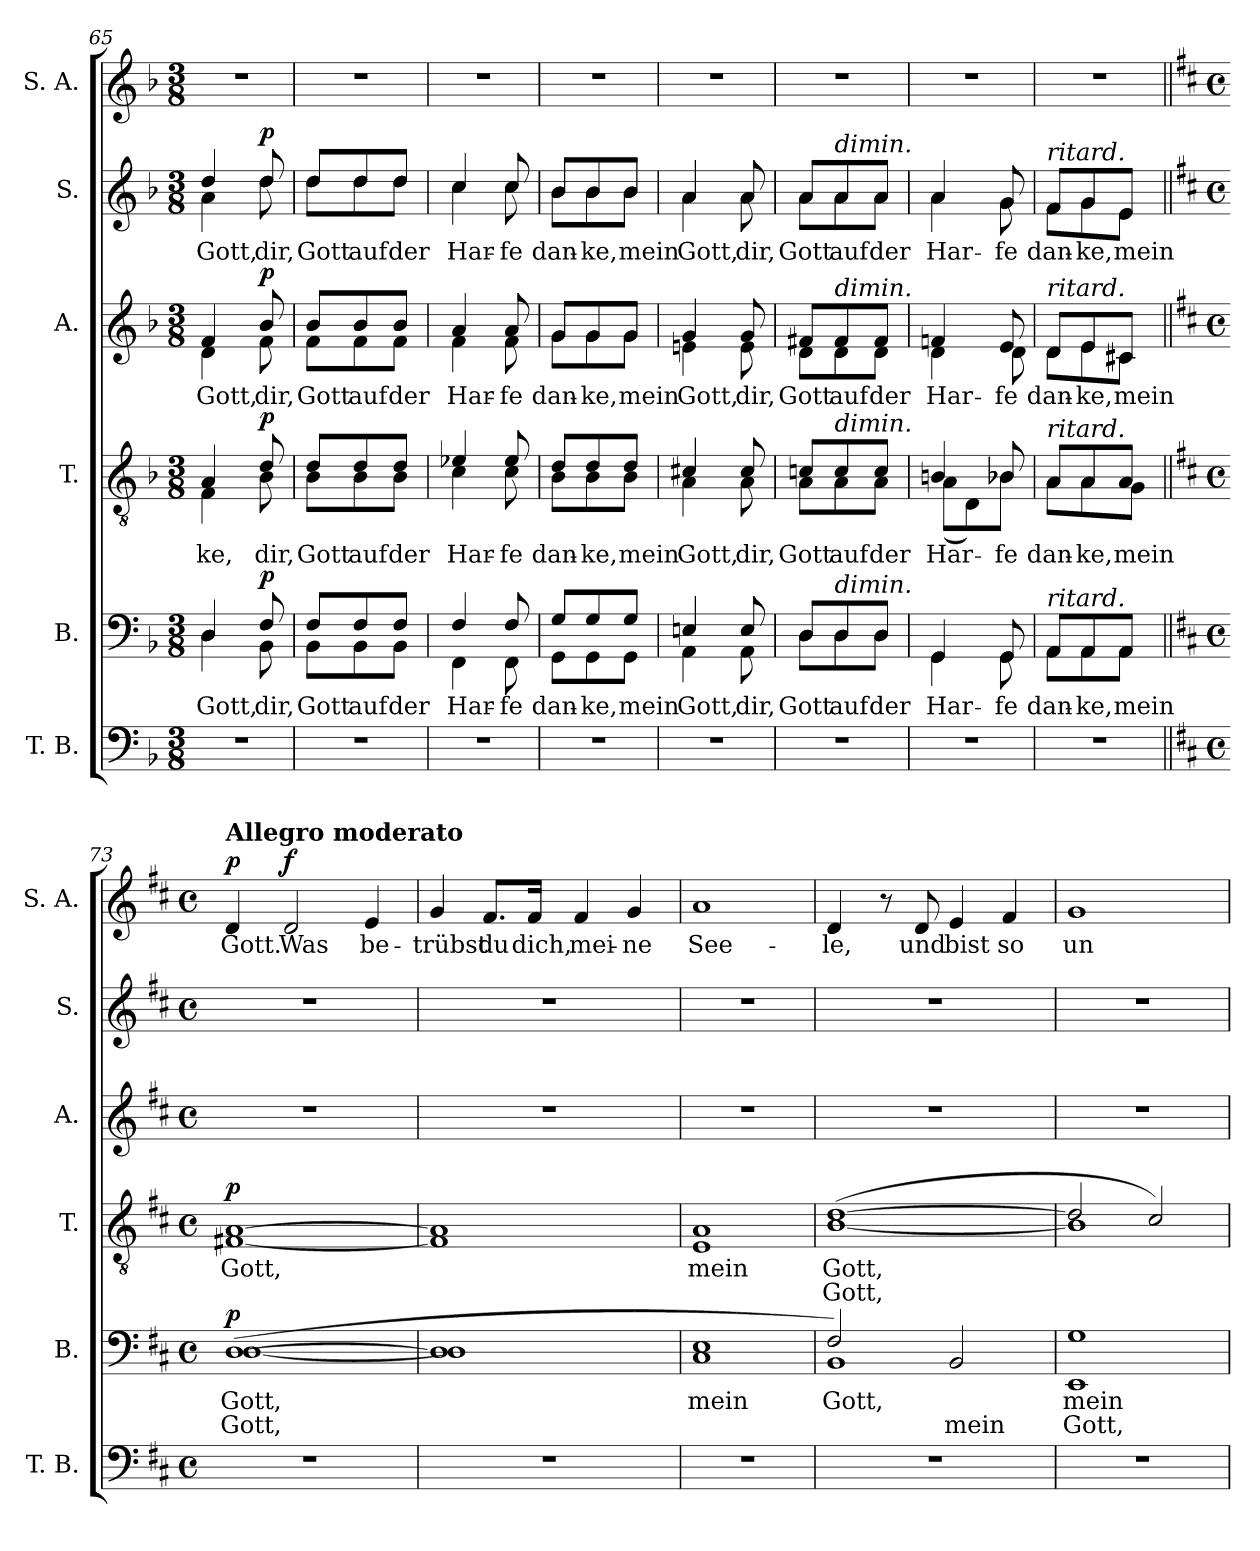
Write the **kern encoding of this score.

**kern	**kern	**text	**text	**dynam	**kern	**text	**text	**dynam	**kern	**text	**dynam	**kern	**text	**dynam	**kern	**text	**dynam
*part6	*part5	*part5	*part5	*part5	*part4	*part4	*part4	*part4	*part3	*part3	*part3	*part2	*part2	*part2	*part1	*part1	*part1
*staff6	*staff5	*staff5	*staff5	*staff5	*staff4	*staff4	*staff4	*staff4	*staff3	*staff3	*staff3	*staff2	*staff2	*staff2	*staff1	*staff1	*staff1
*I"T. B.	*I"B.	*	*	*	*I"T.	*	*	*	*I"A.	*	*	*I"S.	*	*	*I"S. A.	*	*
*I'T. B.	*I'B.	*	*	*	*I'T.	*	*	*	*I'A.	*	*	*I'S.	*	*	*I'S. A.	*	*
!!LO:PB:g=z
*clefF4	*clefF4	*	*	*	*clefGv2	*	*	*	*clefG2	*	*	*clefG2	*	*	*clefG2	*	*
*k[b-]	*k[b-]	*	*	*	*k[b-]	*	*	*	*k[b-]	*	*	*k[b-]	*	*	*k[b-]	*	*
*d:	*d:	*	*	*	*d:	*	*	*	*d:	*	*	*d:	*	*	*d:	*	*
*M3/8	*M3/8	*	*	*	*M3/8	*	*	*	*M3/8	*	*	*M3/8	*	*	*M3/8	*	*
=65	=65	=65	=65	=65	=65	=65	=65	=65	=65	=65	=65	=65	=65	=65	=65	=65	=65
!	!	!LO:LY:b	!	!	!	!LO:LY:b	!	!	!	!LO:LY:b	!	!	!LO:LY:b	!	!	!	!
*	*^	*	*	*	*^	*	*	*	*^	*	*	*^	*	*	*	*	*
4.r	4D/	4D\	Gott,	.	.	4A/	4F\	-ke,	.	.	4f/	4d\	Gott,	.	4dd/	4a\	Gott,	.	4.r	.	.
!	!	!	!LO:LY:b	!	!LO:DY:a	!	!	!LO:LY:b	!	!LO:DY:a	!	!	!LO:LY:b	!LO:DY:a	!	!	!LO:LY:b	!LO:DY:a	!	!	!
.	8F/	8BB-\	dir,	.	p	8d/	8B-\	dir,	.	p	8b-/	8f\	dir,	p	8dd/	8dd\	dir,	p	.	.	.
=66	=66	=66	=66	=66	=66	=66	=66	=66	=66	=66	=66	=66	=66	=66	=66	=66	=66	=66	=66	=66	=66
!	!	!	!LO:LY:b	!	!	!	!	!LO:LY:b	!	!	!	!	!LO:LY:b	!	!	!	!LO:LY:b	!	!	!	!
4.r	8F/L	8BB-\L	Gott	.	.	8d/L	8B-\L	Gott	.	.	8b-/L	8f\L	Gott	.	8dd/L	8dd\L	Gott	.	4.r	.	.
!	!	!	!LO:LY:b	!	!	!	!	!LO:LY:b	!	!	!	!	!LO:LY:b	!	!	!	!LO:LY:b	!	!	!	!
.	8F/	8BB-\	auf	.	.	8d/	8B-\	auf	.	.	8b-/	8f\	auf	.	8dd/	8dd\	auf	.	.	.	.
!	!	!	!LO:LY:b	!	!	!	!	!LO:LY:b	!	!	!	!	!LO:LY:b	!	!	!	!LO:LY:b	!	!	!	!
.	8F/J	8BB-\J	der	.	.	8d/J	8B-\J	der	.	.	8b-/J	8f\J	der	.	8dd/J	8dd\J	der	.	.	.	.
=67	=67	=67	=67	=67	=67	=67	=67	=67	=67	=67	=67	=67	=67	=67	=67	=67	=67	=67	=67	=67	=67
!	!	!	!LO:LY:b	!	!	!	!	!LO:LY:b	!	!	!	!	!LO:LY:b	!	!	!	!LO:LY:b	!	!	!	!
4.r	4F/	4FF\	Har-	.	.	4e-X/	4c\	Har-	.	.	4a/	4f\	Har-	.	4cc/	4cc\	Har-	.	4.r	.	.
!	!	!	!LO:LY:b	!	!	!	!	!LO:LY:b	!	!	!	!	!LO:LY:b	!	!	!	!LO:LY:b	!	!	!	!
.	8F/	8FF\	-fe	.	.	8e-/	8c\	-fe	.	.	8a/	8f\	-fe	.	8cc/	8cc\	-fe	.	.	.	.
=68	=68	=68	=68	=68	=68	=68	=68	=68	=68	=68	=68	=68	=68	=68	=68	=68	=68	=68	=68	=68	=68
!	!	!	!LO:LY:b	!	!	!	!	!LO:LY:b	!	!	!	!	!LO:LY:b	!	!	!	!LO:LY:b	!	!	!	!
4.r	8G/L	8GG\L	dan-	.	.	8d/L	8B-\L	dan-	.	.	8g/L	8g\L	dan-	.	8b-/L	8b-\L	dan-	.	4.r	.	.
!	!	!	!LO:LY:b	!	!	!	!	!LO:LY:b	!	!	!	!	!LO:LY:b	!	!	!	!LO:LY:b	!	!	!	!
.	8G/	8GG\	-ke,	.	.	8d/	8B-\	-ke,	.	.	8g/	8g\	-ke,	.	8b-/	8b-\	-ke,	.	.	.	.
!	!	!	!LO:LY:b	!	!	!	!	!LO:LY:b	!	!	!	!	!LO:LY:b	!	!	!	!LO:LY:b	!	!	!	!
.	8G/J	8GG\J	mein	.	.	8d/J	8B-\J	mein	.	.	8g/J	8g\J	mein	.	8b-/J	8b-\J	mein	.	.	.	.
=69	=69	=69	=69	=69	=69	=69	=69	=69	=69	=69	=69	=69	=69	=69	=69	=69	=69	=69	=69	=69	=69
!	!	!	!LO:LY:b	!	!	!	!	!LO:LY:b	!	!	!	!	!LO:LY:b	!	!	!	!LO:LY:b	!	!	!	!
4.r	4En/	4AA\	Gott,	.	.	4c#X/	4A\	Gott,	.	.	4g/	4en\	Gott,	.	4a/	4a\	Gott,	.	4.r	.	.
!	!	!	!LO:LY:b	!	!	!	!	!LO:LY:b	!	!	!	!	!LO:LY:b	!	!	!	!LO:LY:b	!	!	!	!
.	8E/	8AA\	dir,	.	.	8c#/	8A\	dir,	.	.	8g/	8e\	dir,	.	8a/	8a\	dir,	.	.	.	.
=70	=70	=70	=70	=70	=70	=70	=70	=70	=70	=70	=70	=70	=70	=70	=70	=70	=70	=70	=70	=70	=70
!	!	!	!LO:LY:b	!	!	!	!	!LO:LY:b	!	!	!	!	!LO:LY:b	!	!	!	!LO:LY:b	!	!	!	!
4.r	8D/L	8D\L	Gott	.	.	8cn/L	8A\L	Gott	.	.	8f#X/L	8d\L	Gott	.	8a/L	8a\L	Gott	.	4.r	.	.
!	!	!	!	!	!	!	!	!	!	!	!	!	!	!	!LO:TX:a:i:t=dimin.	!	!	!	!	!	!
!	!	!	!	!	!	!	!	!	!	!	!LO:TX:a:i:t=dimin.	!	!	!	!	!	!	!	!	!	!
!	!	!	!	!	!	!LO:TX:a:i:t=dimin.	!	!	!	!	!	!	!	!	!	!	!	!	!	!	!
!	!LO:TX:a:i:t=dimin.	!	!	!	!	!	!	!	!	!	!	!	!	!	!	!	!	!	!	!	!
!	!	!	!LO:LY:b	!	!	!	!	!LO:LY:b	!	!	!	!	!LO:LY:b	!	!	!	!LO:LY:b	!	!	!	!
.	8D/	8D\	auf	.	.	8c/	8A\	auf	.	.	8f#/	8d\	auf	.	8a/	8a\	auf	.	.	.	.
!	!	!	!LO:LY:b	!	!	!	!	!LO:LY:b	!	!	!	!	!LO:LY:b	!	!	!	!LO:LY:b	!	!	!	!
.	8D/J	8D\J	der	.	.	8c/J	8A\J	der	.	.	8f#/J	8d\J	der	.	8a/J	8a\J	der	.	.	.	.
=71	=71	=71	=71	=71	=71	=71	=71	=71	=71	=71	=71	=71	=71	=71	=71	=71	=71	=71	=71	=71	=71
!	!	!	!LO:LY:b	!	!	!	!	!LO:LY:b	!	!	!	!	!LO:LY:b	!	!	!	!LO:LY:b	!	!	!	!
4.r	4GG/	4GG\	Har-	.	.	4Bn/	(<8A\L	Har-	.	.	4fn/	4d\	Har-	.	4a/	4a\	Har-	.	4.r	.	.
.	.	.	.	.	.	.	8D\)	.	.	.	.	.	.	.	.	.	.	.	.	.	.
!	!	!	!LO:LY:b	!	!	!	!	!LO:LY:b	!	!	!	!	!LO:LY:b	!	!	!	!LO:LY:b	!	!	!	!
.	8GG/	8GG\	-fe	.	.	8B-X/	8B-\J	-fe	.	.	8e/	8d\	-fe	.	8g/	8g\	-fe	.	.	.	.
=72	=72	=72	=72	=72	=72	=72	=72	=72	=72	=72	=72	=72	=72	=72	=72	=72	=72	=72	=72	=72	=72
!	!	!	!	!	!	!	!	!	!	!	!	!	!	!	!LO:TX:a:i:t=ritard.	!	!	!	!	!	!
!	!	!	!	!	!	!	!	!	!	!	!LO:TX:a:i:t=ritard.	!	!	!	!	!	!	!	!	!	!
!	!	!	!	!	!	!LO:TX:a:i:t=ritard.	!	!	!	!	!	!	!	!	!	!	!	!	!	!	!
!	!LO:TX:a:i:t=ritard.	!	!	!	!	!	!	!	!	!	!	!	!	!	!	!	!	!	!	!	!
!	!	!	!LO:LY:b	!	!	!	!	!LO:LY:b	!	!	!	!	!LO:LY:b	!	!	!	!LO:LY:b	!	!	!	!
4.r	8AA/L	8AA\L	dan-	.	.	8A/L	8A\L	dan-	.	.	8d/L	8d\L	dan-	.	8f/L	8f\L	dan-	.	4.r	.	.
!	!	!	!LO:LY:b	!	!	!	!	!LO:LY:b	!	!	!	!	!LO:LY:b	!	!	!	!LO:LY:b	!	!	!	!
.	8AA/	8AA\	-ke,	.	.	8A/	8A\	-ke,	.	.	8e/	8e\	-ke,	.	8g/	8g\	-ke,	.	.	.	.
!	!	!	!LO:LY:b	!	!	!	!	!LO:LY:b	!	!	!	!	!LO:LY:b	!	!	!	!LO:LY:b	!	!	!	!
.	8AA/J	8AA\J	mein	.	.	8A/J	8G\J	mein	.	.	8c#X/J	8c#\J	mein	.	8e/J	8e\J	mein	.	.	.	.
*	*	*	*	*	*	*	*	*	*	*	*v	*v	*	*	*	*	*	*	*	*	*
*	*	*	*	*	*	*	*	*	*	*	*	*	*	*v	*v	*	*	*	*	*
!!LO:LB:g=z
=73||	=73||	=73||	=73||	=73||	=73||	=73||	=73||	=73||	=73||	=73||	=73||	=73||	=73||	=73||	=73||	=73||	=73||	=73||	=73||
*k[f#c#]	*k[f#c#]	*	*	*	*	*k[f#c#]	*	*	*	*	*k[f#c#]	*	*	*k[f#c#]	*	*	*k[f#c#]	*	*
*D:	*D:	*	*	*	*	*D:	*	*	*	*	*D:	*	*	*D:	*	*	*D:	*	*
*M4/4	*M4/4	*	*	*	*	*M4/4	*	*	*	*	*M4/4	*	*	*M4/4	*	*	*M4/4	*	*
*met(c)	*met(c)	*	*	*	*	*met(c)	*	*	*	*	*met(c)	*	*	*met(c)	*	*	*met(c)	*	*
*	*	*	*	*	*	*	*	*	*	*	*^	*	*	*^	*	*	*	*	*
!	!	!	!	!	!	!	!	!	!	!	!	!	!	!	!	!	!	!	!LO:TX:a:B:t=Allegro moderato	!	!
!	!	!	!LO:LY:b	!LO:LY:a	!LO:DY:a	!	!	!LO:LY:b	!	!LO:DY:a	!	!	!	!	!	!	!	!	!	!LO:LY:b	!LO:DY:a
*	*	*	*	*	*	*	*	*	*	*	*v	*v	*	*	*	*	*	*	*	*	*
*	*	*	*	*	*	*	*	*	*	*	*	*	*	*v	*v	*	*	*	*	*
1r	(>[1D	[1D	Gott,	Gott,	p	[1A	[1F#X	Gott,	.	p	1r	.	.	1r	.	.	4d/	Gott.	p
!	!	!	!	!	!	!	!	!	!	!	!	!	!	!	!	!	!	!LO:LY:b	!LO:DY:a
.	.	.	.	.	.	.	.	.	.	.	.	.	.	.	.	.	2d/	Was	f
!	!	!	!	!	!	!	!	!	!	!	!	!	!	!	!	!	!	!LO:LY:b	!
.	.	.	.	.	.	.	.	.	.	.	.	.	.	.	.	.	4e/	be-	.
=74	=74	=74	=74	=74	=74	=74	=74	=74	=74	=74	=74	=74	=74	=74	=74	=74	=74	=74	=74
!	!	!	!	!	!	!	!	!	!	!	!	!	!	!	!	!	!	!LO:LY:b	!
1r	1D]	1D]	.	.	.	1A]	1F#]	.	.	.	1r	.	.	1r	.	.	4g/	-trübst	.
!	!	!	!	!	!	!	!	!	!	!	!	!	!	!	!	!	!	!LO:LY:b	!
.	.	.	.	.	.	.	.	.	.	.	.	.	.	.	.	.	8.f#/L	du	.
!	!	!	!	!	!	!	!	!	!	!	!	!	!	!	!	!	!	!LO:LY:b	!
.	.	.	.	.	.	.	.	.	.	.	.	.	.	.	.	.	16f#/Jk	dich,	.
!	!	!	!	!	!	!	!	!	!	!	!	!	!	!	!	!	!	!LO:LY:b	!
.	.	.	.	.	.	.	.	.	.	.	.	.	.	.	.	.	4f#/	mei-	.
!	!	!	!	!	!	!	!	!	!	!	!	!	!	!	!	!	!	!LO:LY:b	!
.	.	.	.	.	.	.	.	.	.	.	.	.	.	.	.	.	4g/	-ne	.
=75	=75	=75	=75	=75	=75	=75	=75	=75	=75	=75	=75	=75	=75	=75	=75	=75	=75	=75	=75
!	!	!	!LO:LY:b	!	!	!	!	!LO:LY:b	!	!	!	!	!	!	!	!	!	!LO:LY:b	!
1r	1E	1C#	mein	.	.	1A	1E	mein	.	.	1r	.	.	1r	.	.	1a	See-	.
=76	=76	=76	=76	=76	=76	=76	=76	=76	=76	=76	=76	=76	=76	=76	=76	=76	=76	=76	=76
!	!	!	!LO:LY:b	!	!	!	!	!LO:LY:b	!LO:LY:a	!	!	!	!	!	!	!	!	!LO:LY:b	!
1r	2F#/)	1BB	Gott,	.	.	(>[1d	[1B	Gott,	Gott,	.	1r	.	.	1r	.	.	4d/	-le,	.
.	.	.	.	.	.	.	.	.	.	.	.	.	.	.	.	.	8r	.	.
!	!	!	!	!	!	!	!	!	!	!	!	!	!	!	!	!	!	!LO:LY:b	!
.	.	.	.	.	.	.	.	.	.	.	.	.	.	.	.	.	8d/	und	.
!	!	!	!	!LO:LY:a	!	!	!	!	!	!	!	!	!	!	!	!	!	!LO:LY:b	!
.	2BB/	.	.	mein	.	.	.	.	.	.	.	.	.	.	.	.	4e/	bist	.
!	!	!	!	!	!	!	!	!	!	!	!	!	!	!	!	!	!	!LO:LY:b	!
.	.	.	.	.	.	.	.	.	.	.	.	.	.	.	.	.	4f#/	so	.
=77	=77	=77	=77	=77	=77	=77	=77	=77	=77	=77	=77	=77	=77	=77	=77	=77	=77	=77	=77
!	!	!	!LO:LY:b	!LO:LY:a	!	!	!	!	!	!	!	!	!	!	!	!	!	!LO:LY:b	!
1r	1G	1EE	mein	Gott,	.	2d/]	1B]	.	.	.	1r	.	.	1r	.	.	1g	un-	.
.	.	.	.	.	.	2c#/)	.	.	.	.	.	.	.	.	.	.	.	.	.
*	*v	*v	*	*	*	*	*	*	*	*	*	*	*	*	*	*	*	*	*
*	*	*	*	*	*v	*v	*	*	*	*	*	*	*	*	*	*	*	*
=	=	=	=	=	=	=	=	=	=	=	=	=	=	=	=	=	=
*-	*-	*-	*-	*-	*-	*-	*-	*-	*-	*-	*-	*-	*-	*-	*-	*-	*-
